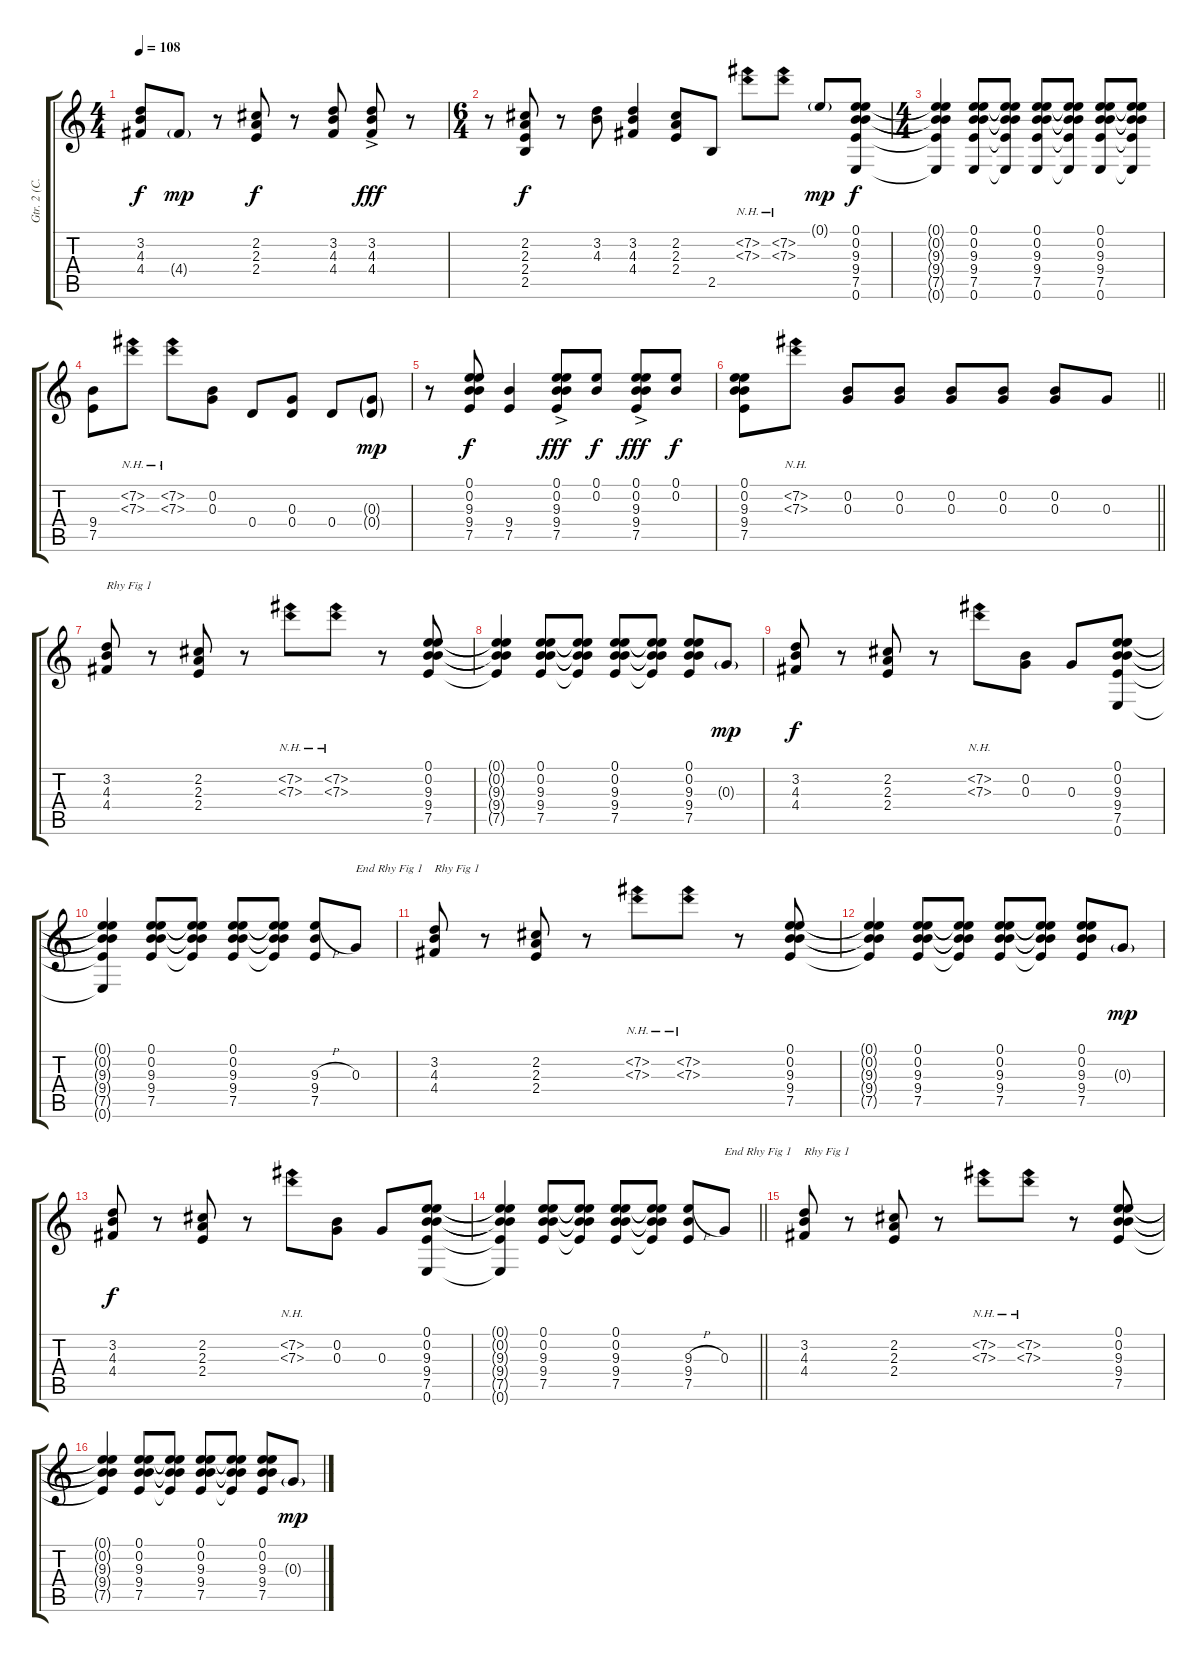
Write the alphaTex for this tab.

\track ("Gtr. 2 (C. Hynde)" "Gtr. 2 (C.") {instrument electricguitarclean}
\staff {score tabs}
\tuning (E4 B3 G3 D3 A2 E2) {hide}
\ts (4 4)
\tempo 108
\clef g2
\ks c
(3.2 4.3 4.4).8{dy f} 4.4{g}.8{dy mp} r.8 (2.2 2.3 2.4).8{dy f} r.8 (3.2 4.3 4.4).8 (3.2{ac} 4.3{ac} 4.4{ac}).8{dy fff} r.8 |
\ts (6 4)
r.8 (2.2 2.3 2.4 2.5).8{dy f} r.8 (3.2 4.3).8 (3.2 4.3 4.4).4 (2.2 2.3 2.4).8 2.5.8 (7.2{nh} 7.3{nh}).8 (7.2{nh} 7.3{nh}).8 0.1{g}.8{dy mp} (0.1 0.2 9.3 9.4 7.5 0.6).8{dy f} |
\ts (4 4)
(0.1{t} 0.2{t} 9.3{t} 9.4{t} 7.5{t} 0.6{t}).4 (0.1 0.2 9.3 9.4 7.5 0.6).8 (0.1{t} 0.2{t} 9.3{t} 9.4{t} 7.5{t} 0.6{t}).8 (0.1 0.2 9.3 9.4 7.5 0.6).8 (0.1{t} 0.2{t} 9.3{t} 9.4{t} 7.5{t} 0.6{t}).8 (0.1 0.2 9.3 9.4 7.5 0.6).8 (0.1{t} 0.2{t} 9.3{t} 9.4{t} 7.5{t} 0.6{t}).8 |
(9.4 7.5).8 (7.2{nh} 7.3{nh}).8 (7.2{nh} 7.3{nh}).8 (0.2 0.3).8 0.4.8 (0.3 0.4).8 0.4.8 (0.3{g} 0.4{g}).8{dy mp} |
r.8 (0.1 0.2 9.3 9.4 7.5).8{dy f} (9.4 7.5).4 (0.1{ac} 0.2{ac} 9.3{ac} 9.4{ac} 7.5{ac}).8{dy fff} (0.1 0.2).8{dy f} (0.1{ac} 0.2{ac} 9.3{ac} 9.4{ac} 7.5{ac}).8{dy fff} (0.1 0.2).8{dy f} |
\barLineRight lightlight
(0.1 0.2 9.3 9.4 7.5).8 (7.2{nh} 7.3{nh}).8 (0.2 0.3).8 (0.2 0.3).8 (0.2 0.3).8 (0.2 0.3).8 (0.2 0.3).8 0.3.8 |
(3.2 4.3 4.4).8{txt "Rhy Fig 1"} r.8 (2.2 2.3 2.4).8 r.8 (7.2{nh} 7.3{nh}).8 (7.2{nh} 7.3{nh}).8 r.8 (0.1 0.2 9.3 9.4 7.5).8 |
(0.1{t} 0.2{t} 9.3{t} 9.4{t} 7.5{t}).4 (0.1 0.2 9.3 9.4 7.5).8 (0.1{t} 0.2{t} 9.3{t} 9.4{t} 7.5{t}).8 (0.1 0.2 9.3 9.4 7.5).8 (0.1{t} 0.2{t} 9.3{t} 9.4{t} 7.5{t}).8 (0.1 0.2 9.3 9.4 7.5).8 0.3{g}.8{dy mp} |
(3.2 4.3 4.4).8{dy f} r.8 (2.2 2.3 2.4).8 r.8 (7.2{nh} 7.3{nh}).8 (0.2 0.3).8 0.3.8 (0.1 0.2 9.3 9.4 7.5 0.6).8 |
(0.1{t} 0.2{t} 9.3{t} 9.4{t} 7.5{t} 0.6{t}).4 (0.1 0.2 9.3 9.4 7.5).8 (0.1{t} 0.2{t} 9.3{t} 9.4{t} 7.5{t}).8 (0.1 0.2 9.3 9.4 7.5).8 (0.1{t} 0.2{t} 9.3{t} 9.4{t} 7.5{t}).8 (9.3{h} 9.4 7.5).8 0.3.8{txt "End Rhy Fig 1"} |
(3.2 4.3 4.4).8{txt "Rhy Fig 1"} r.8 (2.2 2.3 2.4).8 r.8 (7.2{nh} 7.3{nh}).8 (7.2{nh} 7.3{nh}).8 r.8 (0.1 0.2 9.3 9.4 7.5).8 |
(0.1{t} 0.2{t} 9.3{t} 9.4{t} 7.5{t}).4 (0.1 0.2 9.3 9.4 7.5).8 (0.1{t} 0.2{t} 9.3{t} 9.4{t} 7.5{t}).8 (0.1 0.2 9.3 9.4 7.5).8 (0.1{t} 0.2{t} 9.3{t} 9.4{t} 7.5{t}).8 (0.1 0.2 9.3 9.4 7.5).8 0.3{g}.8{dy mp} |
(3.2 4.3 4.4).8{dy f} r.8 (2.2 2.3 2.4).8 r.8 (7.2{nh} 7.3{nh}).8 (0.2 0.3).8 0.3.8 (0.1 0.2 9.3 9.4 7.5 0.6).8 |
\barLineRight lightlight
(0.1{t} 0.2{t} 9.3{t} 9.4{t} 7.5{t} 0.6{t}).4 (0.1 0.2 9.3 9.4 7.5).8 (0.1{t} 0.2{t} 9.3{t} 9.4{t} 7.5{t}).8 (0.1 0.2 9.3 9.4 7.5).8 (0.1{t} 0.2{t} 9.3{t} 9.4{t} 7.5{t}).8 (9.3{h} 9.4 7.5).8 0.3.8{txt "End Rhy Fig 1"} |
(3.2 4.3 4.4).8{txt "Rhy Fig 1"} r.8 (2.2 2.3 2.4).8 r.8 (7.2{nh} 7.3{nh}).8 (7.2{nh} 7.3{nh}).8 r.8 (0.1 0.2 9.3 9.4 7.5).8 |
(0.1{t} 0.2{t} 9.3{t} 9.4{t} 7.5{t}).4 (0.1 0.2 9.3 9.4 7.5).8 (0.1{t} 0.2{t} 9.3{t} 9.4{t} 7.5{t}).8 (0.1 0.2 9.3 9.4 7.5).8 (0.1{t} 0.2{t} 9.3{t} 9.4{t} 7.5{t}).8 (0.1 0.2 9.3 9.4 7.5).8 0.3{g}.8{dy mp}
